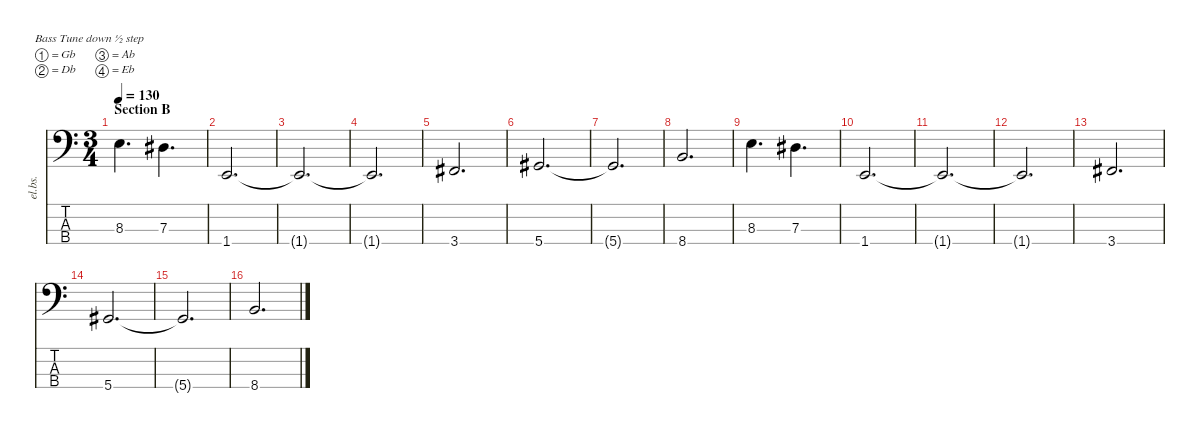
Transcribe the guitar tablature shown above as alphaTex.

\defaultSystemsLayout 4
\hideDynamics
\bracketExtendMode nobrackets
\otherSystemsTrackNameOrientation horizontal
\track ("Track 4" "el.bs.") {instrument electricbasspick}
\staff {score tabs}
\tuning (Gb2 Db2 Ab1 Eb1)
\ts (3 4)
\section ("" "Section B")
\tempo 130
\clef f4
\ks c
8.3.4{d dy f beam Down} 7.3{acc #}.4{d beam Down} |
1.4.2{d beam Up} |
1.4{t}.2{d beam Up} |
1.4{t}.2{d beam Up} |
3.4{acc #}.2{d beam Up} |
5.4{acc #}.2{d beam Up} |
5.4{t acc #}.2{d beam Up} |
8.4.2{d beam Up} |
8.3.4{d beam Down} 7.3{acc #}.4{d beam Down} |
1.4.2{d beam Up} |
1.4{t}.2{d beam Up} |
1.4{t}.2{d beam Up} |
3.4{acc #}.2{d beam Up} |
5.4{acc #}.2{d beam Up} |
5.4{t acc #}.2{d beam Up} |
8.4.2{d beam Up}
